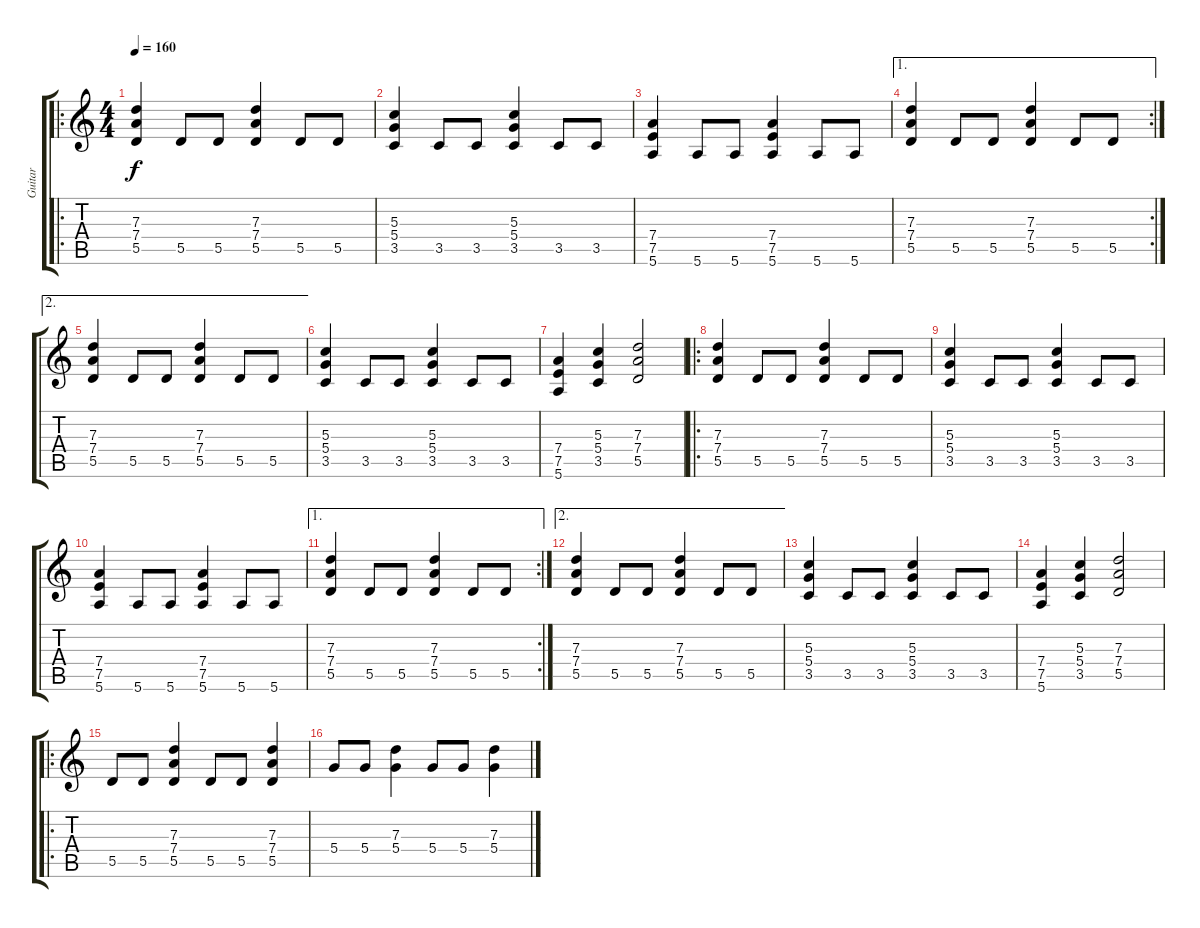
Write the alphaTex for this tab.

\track ("Guitar" "Guitar") {instrument distortionguitar}
\staff {score tabs}
\tuning (E4 B3 G3 D3 A2 E2) {hide}
\ro
\ts (4 4)
\tempo 160
\clef g2
\ks c
(7.3 7.4 5.5).4{dy f} 5.5.8 5.5.8 (7.3 7.4 5.5).4 5.5.8 5.5.8 |
(5.3 5.4 3.5).4 3.5.8 3.5.8 (5.3 5.4 3.5).4 3.5.8 3.5.8 |
(7.4 7.5 5.6).4 5.6.8 5.6.8 (7.4 7.5 5.6).4 5.6.8 5.6.8 |
\ae 1
\rc 2
(7.3 7.4 5.5).4 5.5.8 5.5.8 (7.3 7.4 5.5).4 5.5.8 5.5.8 |
\ae 2
(7.3 7.4 5.5).4 5.5.8 5.5.8 (7.3 7.4 5.5).4 5.5.8 5.5.8 |
(5.3 5.4 3.5).4 3.5.8 3.5.8 (5.3 5.4 3.5).4 3.5.8 3.5.8 |
(7.4 7.5 5.6).4 (5.3 5.4 3.5).4 (7.3 7.4 5.5).2 |
\ro
(7.3 7.4 5.5).4 5.5.8 5.5.8 (7.3 7.4 5.5).4 5.5.8 5.5.8 |
(5.3 5.4 3.5).4 3.5.8 3.5.8 (5.3 5.4 3.5).4 3.5.8 3.5.8 |
(7.4 7.5 5.6).4 5.6.8 5.6.8 (7.4 7.5 5.6).4 5.6.8 5.6.8 |
\ae 1
\rc 2
(7.3 7.4 5.5).4 5.5.8 5.5.8 (7.3 7.4 5.5).4 5.5.8 5.5.8 |
\ae 2
(7.3 7.4 5.5).4 5.5.8 5.5.8 (7.3 7.4 5.5).4 5.5.8 5.5.8 |
(5.3 5.4 3.5).4 3.5.8 3.5.8 (5.3 5.4 3.5).4 3.5.8 3.5.8 |
(7.4 7.5 5.6).4 (5.3 5.4 3.5).4 (7.3 7.4 5.5).2 |
\ro
5.5.8 5.5.8 (7.3 7.4 5.5).4 5.5.8 5.5.8 (7.3 7.4 5.5).4 |
5.4.8 5.4.8 (7.3 5.4).4 5.4.8 5.4.8 (7.3 5.4).4
